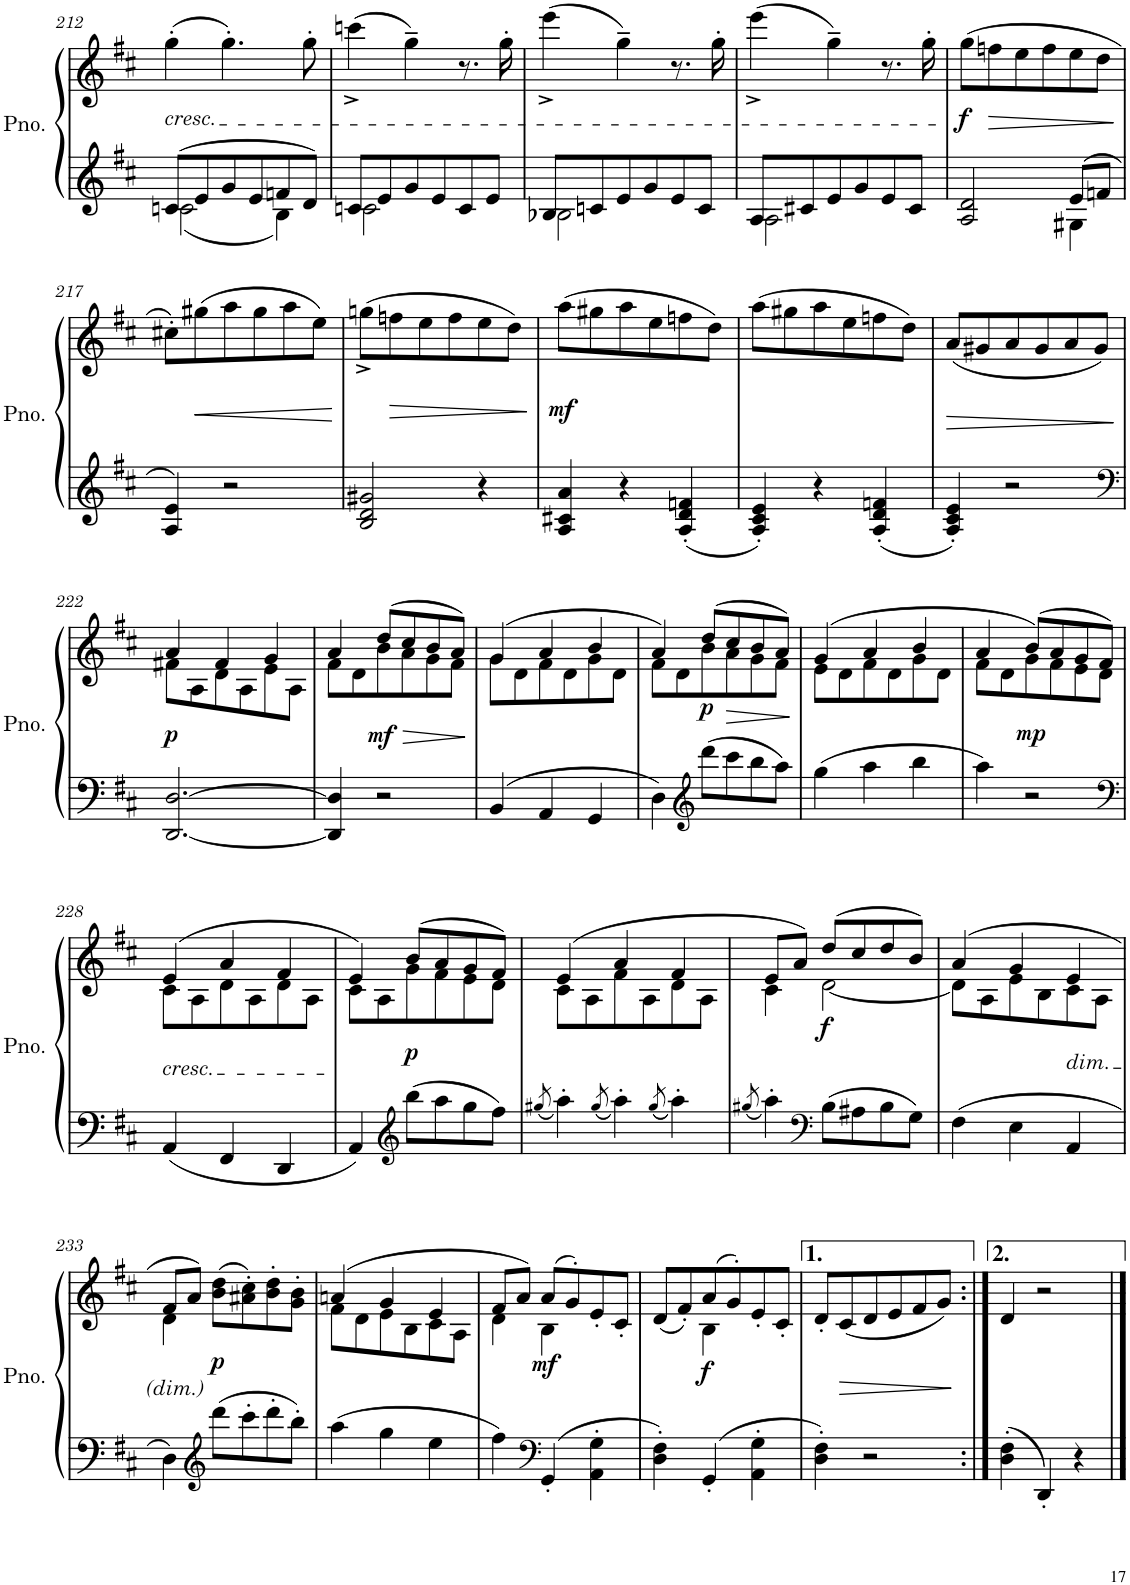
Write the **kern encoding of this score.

**kern	**kern	**dynam
*part1	*part1	*part1
*staff2	*staff1	*staff1/2
*I"Piano	*	*
*I'Pno.	*	*
!!LO:PB:g=z
*clefG2	*clefG2	*
*k[f#c#]	*k[f#c#]	*
*M3/4	*M3/4	*
=212	=212	=212
*^	*	*
!	!	!LO:TX:b:i:t=cresc.	!
8cn/L	2c\	(4gg'\	.
8e/	.	.	.
8g/	.	4.gg'\)	.
8e/	.	.	.
8fn/	4B\	.	.
8d/J	.	8gg'\	.
=213	=213	=213	=213
8cn/L	2c\	(4cccn^<\	.
8e/	.	.	.
8g/	.	4gg~\)	.
8e/	.	.	.
8c/	4ryy	8.r	.
8e/J	.	.	.
.	.	16gg'\	.
=214	=214	=214	=214
8B-X/L	2B-\	(4eee^<\	.
8cn/	.	.	.
8e/	.	4gg~\)	.
8g/	.	.	.
8e/	4ryy	8.r	.
8c/J	.	.	.
.	.	16gg'\	.
=215	=215	=215	=215
8A/L	2A\	(4eee^<\	.
8c#X/	.	.	.
8e/	.	4gg~\)	.
8g/	.	.	.
8e/	4ryy	8.r	.
8c#/J	.	.	.
.	.	16gg'\	.
=216	=216	=216	=216
!	!	!	!LO:DY:b
2A/ 2d/	2ryy	(8gg\L	f
!	!	!	!LO:HP:b
.	.	8ffn\	>
.	.	8ee\	.
.	.	8ff\	.
8e/L	4G#X\	8ee\	.
8fn/J	.	8dd\J	.
*v	*v	*	*
.	.	]
!!LO:LB:g=z
=217	=217	=217
4A/ 4e/	8cc#X'\L)	.
!	!	!LO:HP:b
.	(8gg#X\	<
2r	8aa\	.
.	8gg#\	.
.	8aa\	.
.	8ee\J)	.
.	.	[
=218	=218	=218
2B/ 2d/ 2g#X/	(8ggn^<\L	.
!	!	!LO:HP:b
.	8ffn\	>
.	8ee\	.
.	8ff\	.
4r	8ee\	.
.	8dd\J)	.
.	.	]
=219	=219	=219
!	!	!LO:DY:b
4A/ 4c#X/ 4a/	(8aa\L	mf
.	8gg#X\	.
4r	8aa\	.
.	8ee\	.
4A/' 4d/' 4fn/'	8ffn\	.
.	8dd\J)	.
=220	=220	=220
4A/' 4c#/' 4e/'	(8aa\L	.
.	8gg#X\	.
4r	8aa\	.
.	8ee\	.
4A/' 4d/' 4fn/'	8ffn\	.
.	8dd\J)	.
=221	=221	=221
!	!	!LO:HP:b
4A/' 4c#/' 4e/'	(8a/L	>
.	8g#X/	.
2r	8a/	.
.	8g#/	.
.	8a/	.
.	8g#/J)	.
.	.	]
!!LO:LB:g=z
=222	=222	=222
*clefF4	*	*
*	*^	*
!	!	!	!LO:DY:b
[2.DD/ [2.D/	4a/	8f#X\L	p
.	.	8A\	.
.	4f#/	8d\	.
.	.	8A\	.
.	4g/	8e\	.
.	.	8A\J	.
=223	=223	=223	=223
4DD/] 4D/]	4a/	8f#\L	.
.	.	8d\	.
!	!	!	!LO:HP:b
!	!	!	!LO:DY:n=1:b
2r	(8dd/L	8b\	> mf
.	8cc#/	8a\	.
.	8b/	8g\	.
.	8a/J)	8f#\J	.
*	*v	*v	*
.	.	]
=224	=224	=224
*	*^	*
4BB/	(4g/	8g\L	.
.	.	8d\	.
4AA/	4a/	8f#\	.
.	.	8d\	.
4GG/	4b/	8g\	.
.	.	8d\J	.
=225	=225	=225	=225
4D\	4a/)	8f#\L	.
.	.	8d\	.
*clefG2	*	*	*
!	!	!	!LO:DY:b
8ddd\L	(8dd/L	8b\	p
!	!	!	!LO:HP:b
8ccc#\	8cc#/	8a\	>
8bb\	8b/	8g\	.
8aa\J	8a/J)	8f#\J	.
*	*v	*v	*
.	.	]
=226	=226	=226
*	*^	*
4gg\	(4g/	8e\L	.
.	.	8d\	.
4aa\	4a/	8f#\	.
.	.	8d\	.
4bb\	4b/	8g\	.
.	.	8d\J	.
=227	=227	=227	=227
4aa\	4a/	8f#\L	.
.	.	8d\	.
!	!	!	!LO:DY:b
2r	(8b/L)	8g\	mp
.	8a/	8f#\	.
.	8g/	8e\	.
.	8f#/J)	8d\J	.
!!LO:LB:g=z	!!
=228	=228	=228	=228
*clefF4	*	*	*
!	!LO:TX:b:i:t=cresc.	!	!
4AA/	(4e/	8c#\L	.
.	.	8A\	.
4FF#/	4a/	8d\	.
.	.	8A\	.
4DD/	4f#/	8d\	.
.	.	8A\J	.
=229	=229	=229	=229
4AA/	4e/)	8c#\L	.
.	.	8A\	.
*clefG2	*	*	*
!	!	!	!LO:DY:b
8bb\L	(8b/L	8g\	p
8aa\	8a/	8f#\	.
8gg\	8g/	8e\	.
8ff#\J	8f#/J)	8d\J	.
=230	=230	=230	=230
8qgg#X/	.	.	.
4aa'\	(4e/	8c#\L	.
.	.	8A\	.
8qgg#/	.	.	.
4aa'\	4a/	8f#\	.
.	.	8A\	.
8qgg#/	.	.	.
4aa'\	4f#/	8d\	.
.	.	8A\J	.
=231	=231	=231	=231
8qgg#X/	.	.	.
4aa'\	8e/L	4c#\	.
.	8a/J)	.	.
*clefF4	*	*	*
!	!	!	!LO:DY:b
8B\L	(8dd/L	[2d\	f
8A#X\	8cc#/	.	.
8B\	8dd/	.	.
8G\J	8b/J)	.	.
=232	=232	=232	=232
4F#\	(4a/	8d\L]	.
.	.	8A\	.
4E\	4g/	8e\	.
.	.	8B\	.
!	!LO:TX:b:i:t=dim.	!	!
4AA/	4e/	8c#\	.
.	.	8A\J	.
!!LO:LB:g=z	!!
=233	=233	=233	=233
4D\	8f#/L	4d\	.
.	8a/J)	.	.
*clefG2	*	*	*
!	!	!	!LO:DY:b
8ddd\L	(>8b\ 8dd\L	2ryy	p
8ccc#'\	8a#X\'> 8cc#\'>)	.	.
8ddd'\	8b\'> 8dd\'>	.	.
8bb'\J	8g\'> 8b\'>J	.	.
=234	=234	=234	=234
4aa\	(4an/	8f#\L	.
.	.	8d\	.
4gg\	4g/	8e\	.
.	.	8B\	.
4ee\	4e/	8c#\	.
.	.	8A\J	.
=235	=235	=235	=235
4ff#\	8f#/L	4d\	.
.	8a/J)	.	.
*clefF4	*	*	*
!	!	!	!LO:DY:b
4GG'/	(8a/L	4B\	mf
.	8g'/)	.	.
4AA\' 4G\'	8e'/	4ryy	.
.	8c#'/J	.	.
=236	=236	=236	=236
4D\' 4F#\'	(8d/L	4ryy	.
.	8f#'/)	.	.
!	!	!	!LO:DY:b
4GG'/	(8a/	4B\	f
.	8g'/)	.	.
4AA\' 4G\'	8e'/	4ryy	.
.	8c#'/J	.	.
*	*v	*v	*
=237	=237	=237
4D\' 4F#\'	8d'/L	.
!	!	!LO:HP:b
.	(8c#/	>
2r	8d/	.
.	8e/	.
.	8f#/	.
.	8g/J)	.
.	.	]
=238:|!	=238:|!	=238:|!
4D\' 4F#\'	4d/	.
4DD'/	2r	.
4r	.	.
==	==	==
*-	*-	*-
